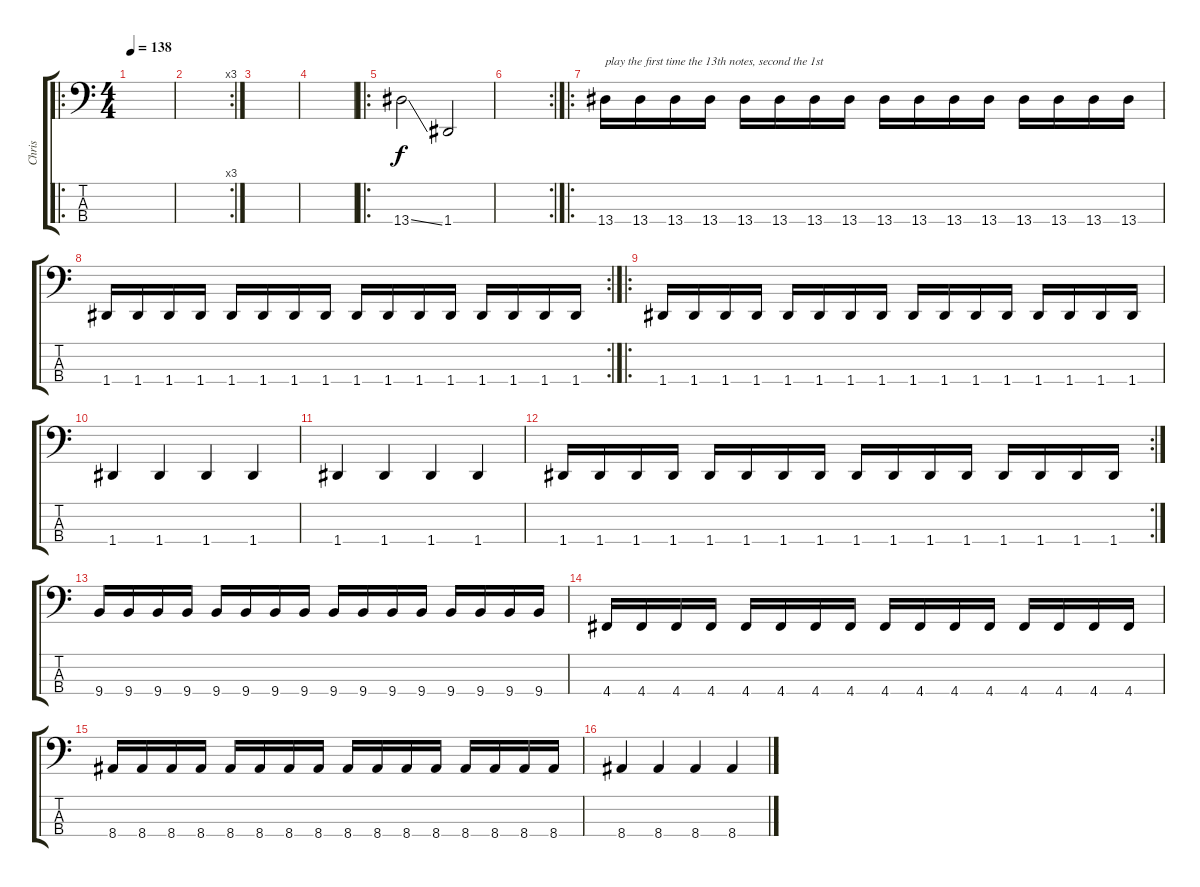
\track ("Chris" "Chris") {instrument electricbassfinger}
\staff {score tabs}
\tuning (G2 D2 A1 D1) {hide}
\ro
\ts (4 4)
\tempo 138
\clef f4
\ks c
|
\rc 3
|
|
|
\ro
13.4{ss}.2 1.4.2 |
\rc 2
|
\ro
13.4.16{txt "play the first time the 13th notes, second the 1st"} 13.4.16 13.4.16 13.4.16 13.4.16 13.4.16 13.4.16 13.4.16 13.4.16 13.4.16 13.4.16 13.4.16 13.4.16 13.4.16 13.4.16 13.4.16 |
\rc 2
1.4.16 1.4.16 1.4.16 1.4.16 1.4.16 1.4.16 1.4.16 1.4.16 1.4.16 1.4.16 1.4.16 1.4.16 1.4.16 1.4.16 1.4.16 1.4.16 |
\ro
1.4.16 1.4.16 1.4.16 1.4.16 1.4.16 1.4.16 1.4.16 1.4.16 1.4.16 1.4.16 1.4.16 1.4.16 1.4.16 1.4.16 1.4.16 1.4.16 |
1.4.4 1.4.4 1.4.4 1.4.4 |
1.4.4 1.4.4 1.4.4 1.4.4 |
\rc 2
1.4.16 1.4.16 1.4.16 1.4.16 1.4.16 1.4.16 1.4.16 1.4.16 1.4.16 1.4.16 1.4.16 1.4.16 1.4.16 1.4.16 1.4.16 1.4.16 |
9.4.16 9.4.16 9.4.16 9.4.16 9.4.16 9.4.16 9.4.16 9.4.16 9.4.16 9.4.16 9.4.16 9.4.16 9.4.16 9.4.16 9.4.16 9.4.16 |
4.4.16 4.4.16 4.4.16 4.4.16 4.4.16 4.4.16 4.4.16 4.4.16 4.4.16 4.4.16 4.4.16 4.4.16 4.4.16 4.4.16 4.4.16 4.4.16 |
8.4.16 8.4.16 8.4.16 8.4.16 8.4.16 8.4.16 8.4.16 8.4.16 8.4.16 8.4.16 8.4.16 8.4.16 8.4.16 8.4.16 8.4.16 8.4.16 |
8.4.4 8.4.4 8.4.4 8.4.4
